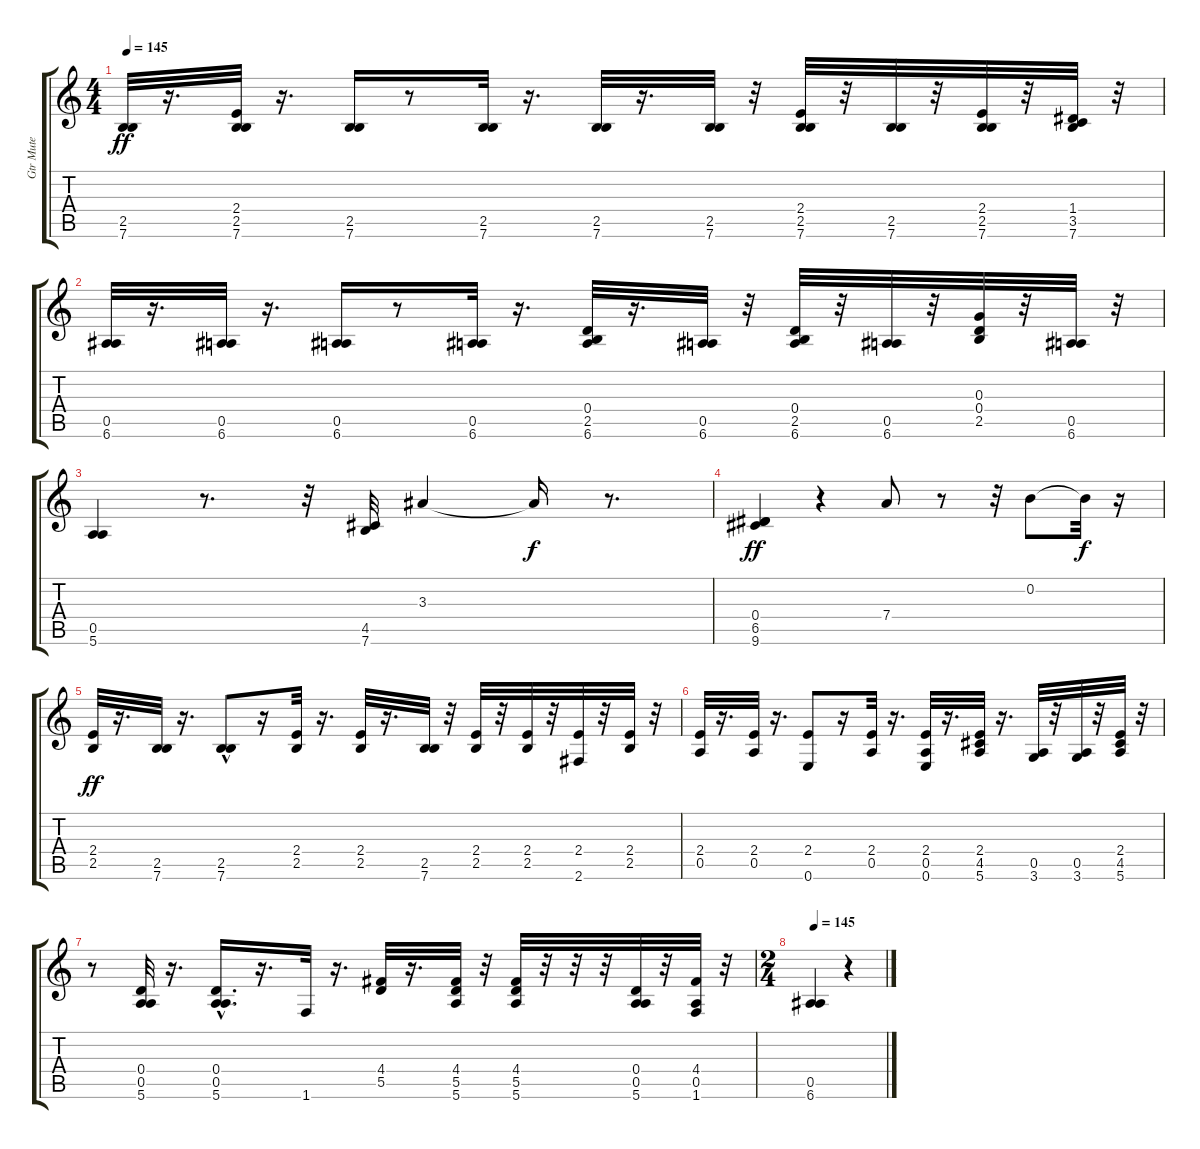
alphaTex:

\track ("Gtr Mute" "Gtr Mute") {instrument electricguitarmuted}
\staff {score tabs}
\tuning (E4 B3 G3 D3 A2 E2) {hide}
\ts (4 4)
\tempo 145
\clef g2
\ks c
(2.5 7.6).32{dy ff} r.16{d} (2.4 2.5 7.6).32 r.16{d} (2.5 7.6).16 r.8 (2.5 7.6).32 r.16{d} (2.5 7.6).32 r.16{d} (2.5 7.6).32 r.32 (2.4 2.5 7.6).32 r.32 (2.5 7.6).32 r.32 (2.4 2.5 7.6).32 r.32 (1.4 3.5 7.6).32 r.32 |
(0.5 6.6).32 r.16{d} (0.5 6.6).32 r.16{d} (0.5 6.6).16 r.8 (0.5 6.6).32 r.16{d} (0.4 2.5 6.6).32 r.16{d} (0.5 6.6).32 r.32 (0.4 2.5 6.6).32 r.32 (0.5 6.6).32 r.32 (0.3 0.4 2.5).32 r.32 (0.5 6.6).32 r.32 |
(0.5 5.6).4 r.8{d} r.32 (4.5 7.6).32 3.3.4 3.3{t}.16{dy f} r.8{d} |
(0.4 6.5 9.6).4{dy ff} r.4 7.4.8 r.8 r.32 0.2.8 0.2{t}.32{dy f} r.16 |
(2.4 2.5).32{dy ff} r.16{d} (2.5 7.6).32 r.16{d} (2.5 7.6{hac}).8 r.16 (2.4 2.5).32 r.16{d} (2.4 2.5).32 r.16{d} (2.5 7.6).32 r.32 (2.4 2.5).32 r.32 (2.4 2.5).32 r.32 (2.4 2.6).32 r.32 (2.4 2.5).32 r.32 |
(2.4 0.5).32 r.16{d} (2.4 0.5).32 r.16{d} (2.4 0.6).8 r.16 (2.4 0.5).32 r.16{d} (2.4 0.5 0.6).32 r.16{d} (2.4 4.5 5.6).32 r.16{d} (0.5 3.6).32 r.32 (0.5 3.6).32 r.32 (2.4 4.5 5.6).32 r.32 |
r.8 (0.4 0.5 5.6).32 r.16{d} (0.4{hac} 0.5{hac} 5.6{hac}).16{d} r.16{d} 1.6.32 r.16{d} (4.4 5.5).32 r.16{d} (4.4 5.5 5.6).32 r.32 (4.4 5.5 5.6).32 r.32 r.32 r.32 (0.4 0.5 5.6).32 r.32 (4.4 0.5 1.6).32 r.32 |
\ts (2 4)
\tempo 145
(0.5 6.6).4 r.4
